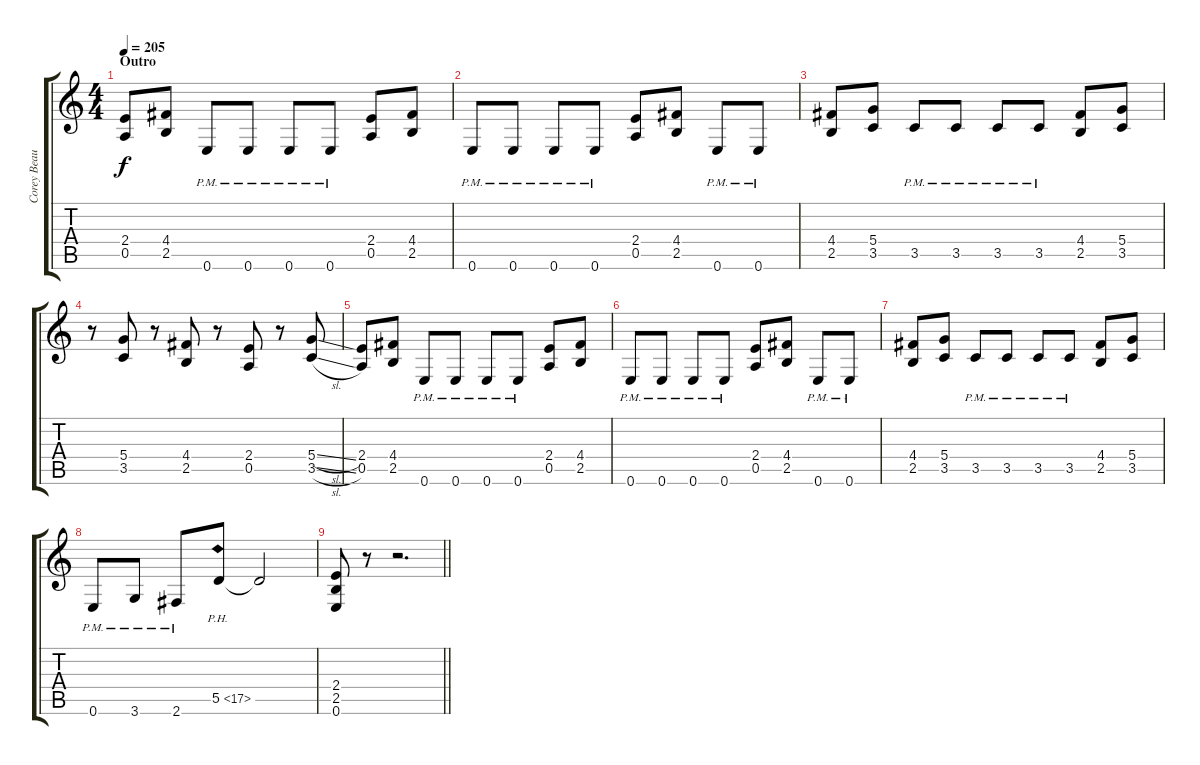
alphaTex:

\track ("Corey Beaulieu" "Corey Beau") {instrument distortionguitar}
\staff {score tabs}
\tuning (E4 B3 G3 D3 A2 E2) {hide}
\ts (4 4)
\section ("" "Outro")
\tempo 205
\clef g2
\ks c
(2.4 0.5).8{dy f} (4.4 2.5).8 0.6{pm}.8 0.6{pm}.8 0.6{pm}.8 0.6{pm}.8 (2.4 0.5).8 (4.4 2.5).8 |
0.6{pm}.8 0.6{pm}.8 0.6{pm}.8 0.6{pm}.8 (2.4 0.5).8 (4.4 2.5).8 0.6{pm}.8 0.6{pm}.8 |
(4.4 2.5).8 (5.4 3.5).8 3.5{pm}.8 3.5{pm}.8 3.5{pm}.8 3.5{pm}.8 (4.4 2.5).8 (5.4 3.5).8 |
r.8 (5.4 3.5).8 r.8 (4.4 2.5).8 r.8 (2.4 0.5).8 r.8 (5.4{sl} 3.5{sl}).8 |
(2.4 0.5).8 (4.4 2.5).8 0.6{pm}.8 0.6{pm}.8 0.6{pm}.8 0.6{pm}.8 (2.4 0.5).8 (4.4 2.5).8 |
0.6{pm}.8 0.6{pm}.8 0.6{pm}.8 0.6{pm}.8 (2.4 0.5).8 (4.4 2.5).8 0.6{pm}.8 0.6{pm}.8 |
(4.4 2.5).8 (5.4 3.5).8 3.5{pm}.8 3.5{pm}.8 3.5{pm}.8 3.5{pm}.8 (4.4 2.5).8 (5.4 3.5).8 |
0.6{pm}.8 3.6{pm}.8 2.6{pm}.8 5.5{ph 12}.8 5.5{t}.2 |
\barLineRight lightlight
(2.4 2.5 0.6).8 r.8 r.2{d}
